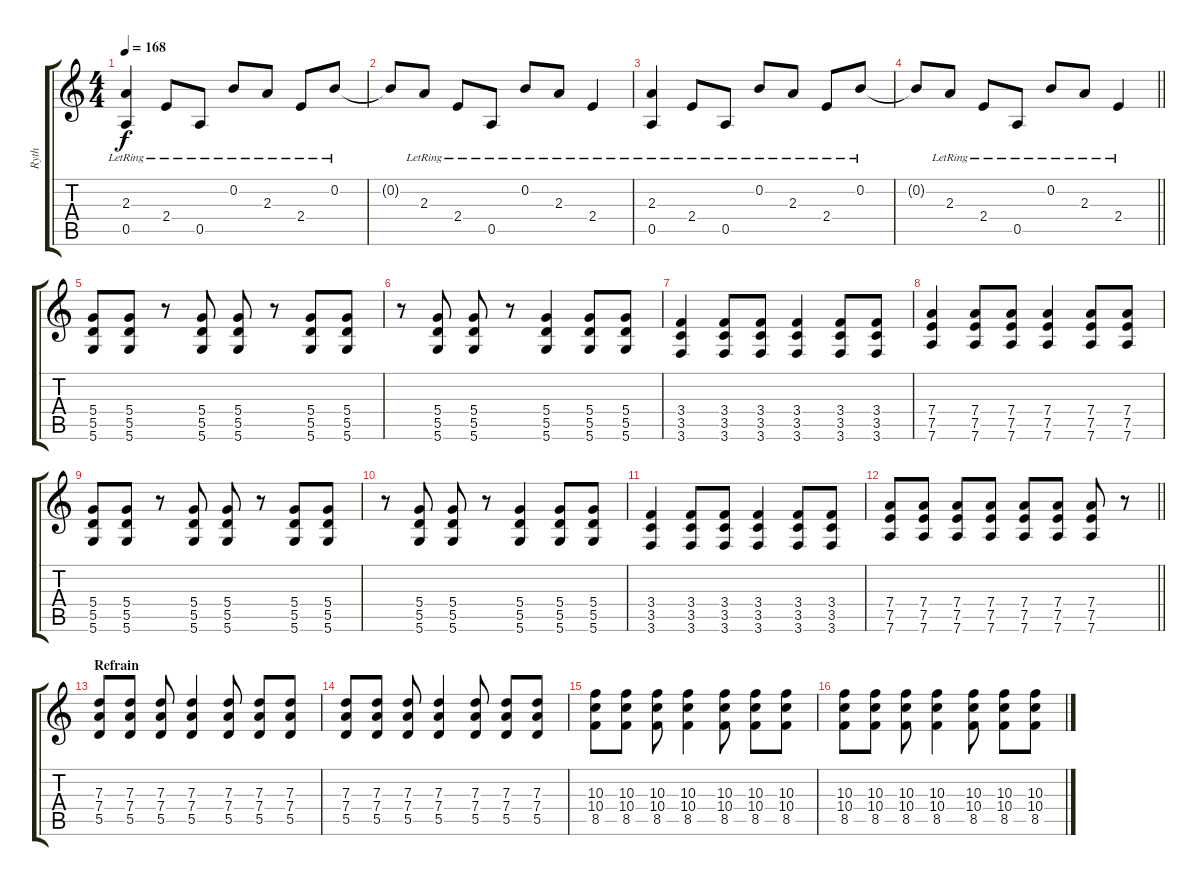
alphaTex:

\track ("Ryth" "Ryth") {instrument electricguitarclean}
\staff {score tabs}
\tuning (E4 B3 G3 D3 A2 D2) {hide}
\ts (4 4)
\tempo 168
\clef g2
\ks c
(2.3{lr} 0.5{lr}).4{dy f} 2.4{lr}.8 0.5{lr}.8 0.2{lr}.8 2.3{lr}.8 2.4{lr}.8 0.2{lr}.8 |
0.2{t}.8 2.3{lr}.8 2.4{lr}.8 0.5{lr}.8 0.2{lr}.8 2.3{lr}.8 2.4{lr}.4 |
(2.3{lr} 0.5{lr}).4 2.4{lr}.8 0.5{lr}.8 0.2{lr}.8 2.3{lr}.8 2.4{lr}.8 0.2{lr}.8 |
\barLineRight lightlight
0.2{t}.8 2.3{lr}.8 2.4{lr}.8 0.5{lr}.8 0.2{lr}.8 2.3{lr}.8 2.4{lr}.4 |
\section ("" "")
(5.4 5.5 5.6).8{instrument distortionguitar} (5.4 5.5 5.6).8 r.8 (5.4 5.5 5.6).8 (5.4 5.5 5.6).8 r.8 (5.4 5.5 5.6).8 (5.4 5.5 5.6).8 |
r.8 (5.4 5.5 5.6).8 (5.4 5.5 5.6).8 r.8 (5.4 5.5 5.6).4 (5.4 5.5 5.6).8 (5.4 5.5 5.6).8 |
(3.4 3.5 3.6).4 (3.4 3.5 3.6).8 (3.4 3.5 3.6).8 (3.4 3.5 3.6).4 (3.4 3.5 3.6).8 (3.4 3.5 3.6).8 |
(7.4 7.5 7.6).4 (7.4 7.5 7.6).8 (7.4 7.5 7.6).8 (7.4 7.5 7.6).4 (7.4 7.5 7.6).8 (7.4 7.5 7.6).8 |
(5.4 5.5 5.6).8 (5.4 5.5 5.6).8 r.8 (5.4 5.5 5.6).8 (5.4 5.5 5.6).8 r.8 (5.4 5.5 5.6).8 (5.4 5.5 5.6).8 |
r.8 (5.4 5.5 5.6).8 (5.4 5.5 5.6).8 r.8 (5.4 5.5 5.6).4 (5.4 5.5 5.6).8 (5.4 5.5 5.6).8 |
(3.4 3.5 3.6).4 (3.4 3.5 3.6).8 (3.4 3.5 3.6).8 (3.4 3.5 3.6).4 (3.4 3.5 3.6).8 (3.4 3.5 3.6).8 |
\barLineRight lightlight
(7.4 7.5 7.6).8 (7.4 7.5 7.6).8 (7.4 7.5 7.6).8 (7.4 7.5 7.6).8 (7.4 7.5 7.6).8 (7.4 7.5 7.6).8 (7.4 7.5 7.6).8 r.8 |
\section ("" "Refrain")
(7.3 7.4 5.5).8{instrument distortionguitar} (7.3 7.4 5.5).8 (7.3 7.4 5.5).8 (7.3 7.4 5.5).4 (7.3 7.4 5.5).8 (7.3 7.4 5.5).8 (7.3 7.4 5.5).8 |
(7.3 7.4 5.5).8 (7.3 7.4 5.5).8 (7.3 7.4 5.5).8 (7.3 7.4 5.5).4 (7.3 7.4 5.5).8 (7.3 7.4 5.5).8 (7.3 7.4 5.5).8 |
(10.3 10.4 8.5).8 (10.3 10.4 8.5).8 (10.3 10.4 8.5).8 (10.3 10.4 8.5).4 (10.3 10.4 8.5).8 (10.3 10.4 8.5).8 (10.3 10.4 8.5).8 |
(10.3 10.4 8.5).8 (10.3 10.4 8.5).8 (10.3 10.4 8.5).8 (10.3 10.4 8.5).4 (10.3 10.4 8.5).8 (10.3 10.4 8.5).8 (10.3 10.4 8.5).8
